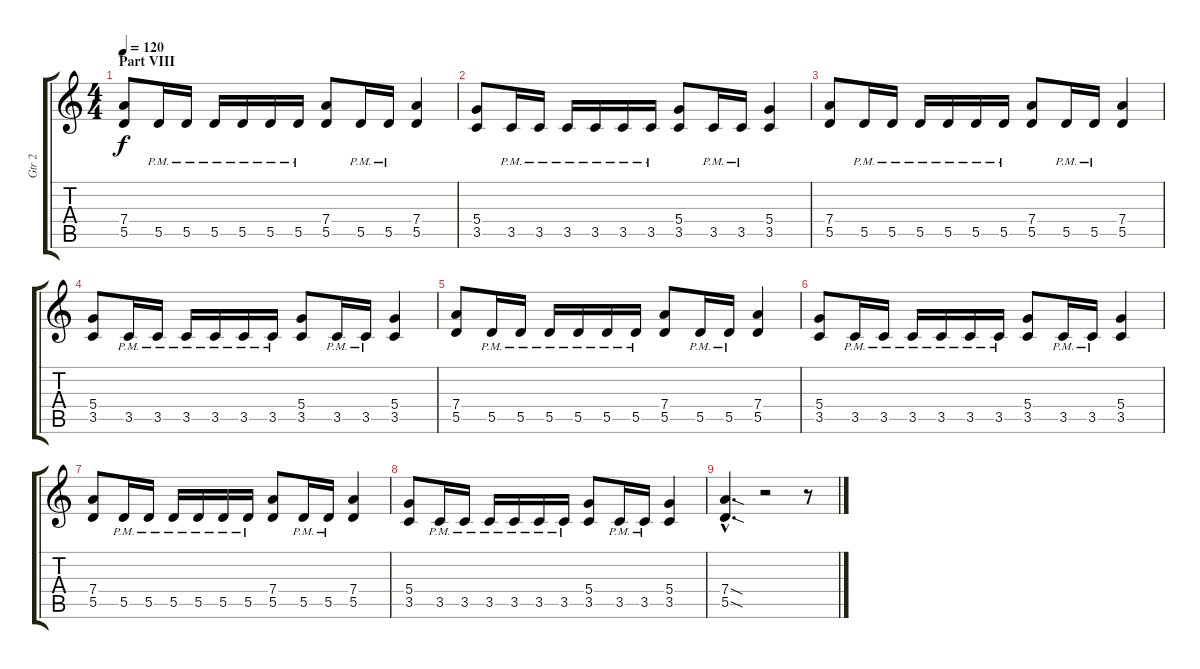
\track ("Gtr 2" "Gtr 2") {instrument distortionguitar}
\staff {score tabs}
\tuning (E4 B3 G3 D3 A2 E2) {hide}
\ts (4 4)
\section ("" "Part VIII")
\tempo 120
\clef g2
\ks c
(7.4 5.5).8{dy f} 5.5{pm}.16 5.5{pm}.16 5.5{pm}.16 5.5{pm}.16 5.5{pm}.16 5.5{pm}.16 (7.4 5.5).8 5.5{pm}.16 5.5{pm}.16 (7.4 5.5).4 |
(5.4 3.5).8 3.5{pm}.16 3.5{pm}.16 3.5{pm}.16 3.5{pm}.16 3.5{pm}.16 3.5{pm}.16 (5.4 3.5).8 3.5{pm}.16 3.5{pm}.16 (5.4 3.5).4 |
(7.4 5.5).8 5.5{pm}.16 5.5{pm}.16 5.5{pm}.16 5.5{pm}.16 5.5{pm}.16 5.5{pm}.16 (7.4 5.5).8 5.5{pm}.16 5.5{pm}.16 (7.4 5.5).4 |
(5.4 3.5).8 3.5{pm}.16 3.5{pm}.16 3.5{pm}.16 3.5{pm}.16 3.5{pm}.16 3.5{pm}.16 (5.4 3.5).8 3.5{pm}.16 3.5{pm}.16 (5.4 3.5).4 |
(7.4 5.5).8 5.5{pm}.16 5.5{pm}.16 5.5{pm}.16 5.5{pm}.16 5.5{pm}.16 5.5{pm}.16 (7.4 5.5).8 5.5{pm}.16 5.5{pm}.16 (7.4 5.5).4 |
(5.4 3.5).8 3.5{pm}.16 3.5{pm}.16 3.5{pm}.16 3.5{pm}.16 3.5{pm}.16 3.5{pm}.16 (5.4 3.5).8 3.5{pm}.16 3.5{pm}.16 (5.4 3.5).4 |
(7.4 5.5).8 5.5{pm}.16 5.5{pm}.16 5.5{pm}.16 5.5{pm}.16 5.5{pm}.16 5.5{pm}.16 (7.4 5.5).8 5.5{pm}.16 5.5{pm}.16 (7.4 5.5).4 |
(5.4 3.5).8 3.5{pm}.16 3.5{pm}.16 3.5{pm}.16 3.5{pm}.16 3.5{pm}.16 3.5{pm}.16 (5.4 3.5).8 3.5{pm}.16 3.5{pm}.16 (5.4 3.5).4 |
(7.4{sod hac} 5.5{sod hac}).4{d} r.2 r.8
